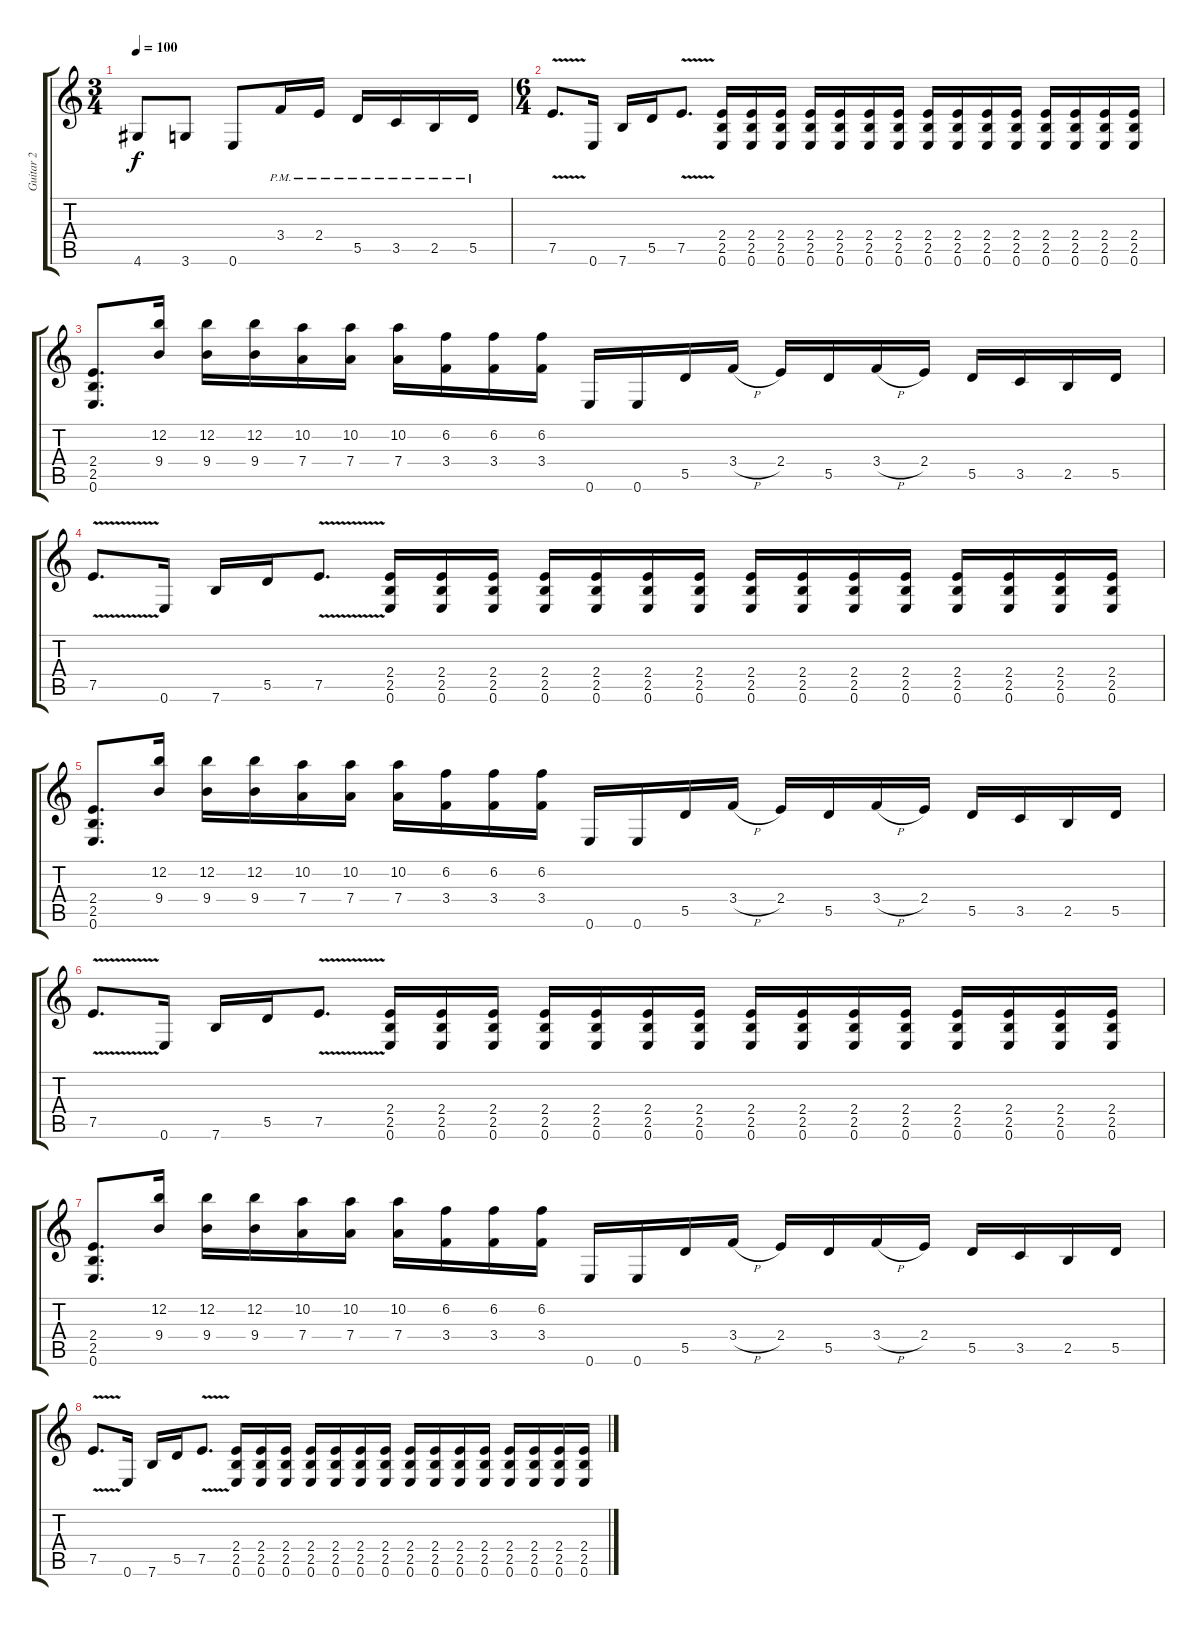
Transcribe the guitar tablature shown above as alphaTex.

\track ("Guitar 2" "Guitar 2") {instrument distortionguitar}
\staff {score tabs}
\tuning (E4 B3 G3 D3 A2 E2) {hide}
\ts (3 4)
\tempo 100
\clef g2
\ks c
4.6.8{dy f} 3.6.8 0.6.8 3.4{pm}.16 2.4{pm}.16 5.5{pm}.16 3.5{pm}.16 2.5{pm}.16 5.5{pm}.16 |
\ts (6 4)
7.5{v}.8{d} 0.6.16 7.6.16 5.5.16 7.5{v}.8{d} (2.4 2.5 0.6).16 (2.4 2.5 0.6).16 (2.4 2.5 0.6).16 (2.4 2.5 0.6).16 (2.4 2.5 0.6).16 (2.4 2.5 0.6).16 (2.4 2.5 0.6).16 (2.4 2.5 0.6).16 (2.4 2.5 0.6).16 (2.4 2.5 0.6).16 (2.4 2.5 0.6).16 (2.4 2.5 0.6).16 (2.4 2.5 0.6).16 (2.4 2.5 0.6).16 (2.4 2.5 0.6).16 |
(2.4 2.5 0.6).8{d} (12.2 9.4).16 (12.2 9.4).16 (12.2 9.4).16 (10.2 7.4).16 (10.2 7.4).16 (10.2 7.4).16 (6.2 3.4).16 (6.2 3.4).16 (6.2 3.4).16 0.6.16 0.6.16 5.5.16 3.4{h}.16 2.4.16 5.5.16 3.4{h}.16 2.4.16 5.5.16 3.5.16 2.5.16 5.5.16 |
7.5{v}.8{d} 0.6.16 7.6.16 5.5.16 7.5{v}.8{d} (2.4 2.5 0.6).16 (2.4 2.5 0.6).16 (2.4 2.5 0.6).16 (2.4 2.5 0.6).16 (2.4 2.5 0.6).16 (2.4 2.5 0.6).16 (2.4 2.5 0.6).16 (2.4 2.5 0.6).16 (2.4 2.5 0.6).16 (2.4 2.5 0.6).16 (2.4 2.5 0.6).16 (2.4 2.5 0.6).16 (2.4 2.5 0.6).16 (2.4 2.5 0.6).16 (2.4 2.5 0.6).16 |
(2.4 2.5 0.6).8{d} (12.2 9.4).16 (12.2 9.4).16 (12.2 9.4).16 (10.2 7.4).16 (10.2 7.4).16 (10.2 7.4).16 (6.2 3.4).16 (6.2 3.4).16 (6.2 3.4).16 0.6.16 0.6.16 5.5.16 3.4{h}.16 2.4.16 5.5.16 3.4{h}.16 2.4.16 5.5.16 3.5.16 2.5.16 5.5.16 |
7.5{v}.8{d} 0.6.16 7.6.16 5.5.16 7.5{v}.8{d} (2.4 2.5 0.6).16 (2.4 2.5 0.6).16 (2.4 2.5 0.6).16 (2.4 2.5 0.6).16 (2.4 2.5 0.6).16 (2.4 2.5 0.6).16 (2.4 2.5 0.6).16 (2.4 2.5 0.6).16 (2.4 2.5 0.6).16 (2.4 2.5 0.6).16 (2.4 2.5 0.6).16 (2.4 2.5 0.6).16 (2.4 2.5 0.6).16 (2.4 2.5 0.6).16 (2.4 2.5 0.6).16 |
(2.4 2.5 0.6).8{d} (12.2 9.4).16 (12.2 9.4).16 (12.2 9.4).16 (10.2 7.4).16 (10.2 7.4).16 (10.2 7.4).16 (6.2 3.4).16 (6.2 3.4).16 (6.2 3.4).16 0.6.16 0.6.16 5.5.16 3.4{h}.16 2.4.16 5.5.16 3.4{h}.16 2.4.16 5.5.16 3.5.16 2.5.16 5.5.16 |
7.5{v}.8{d} 0.6.16 7.6.16 5.5.16 7.5{v}.8{d} (2.4 2.5 0.6).16 (2.4 2.5 0.6).16 (2.4 2.5 0.6).16 (2.4 2.5 0.6).16 (2.4 2.5 0.6).16 (2.4 2.5 0.6).16 (2.4 2.5 0.6).16 (2.4 2.5 0.6).16 (2.4 2.5 0.6).16 (2.4 2.5 0.6).16 (2.4 2.5 0.6).16 (2.4 2.5 0.6).16 (2.4 2.5 0.6).16 (2.4 2.5 0.6).16 (2.4 2.5 0.6).16
